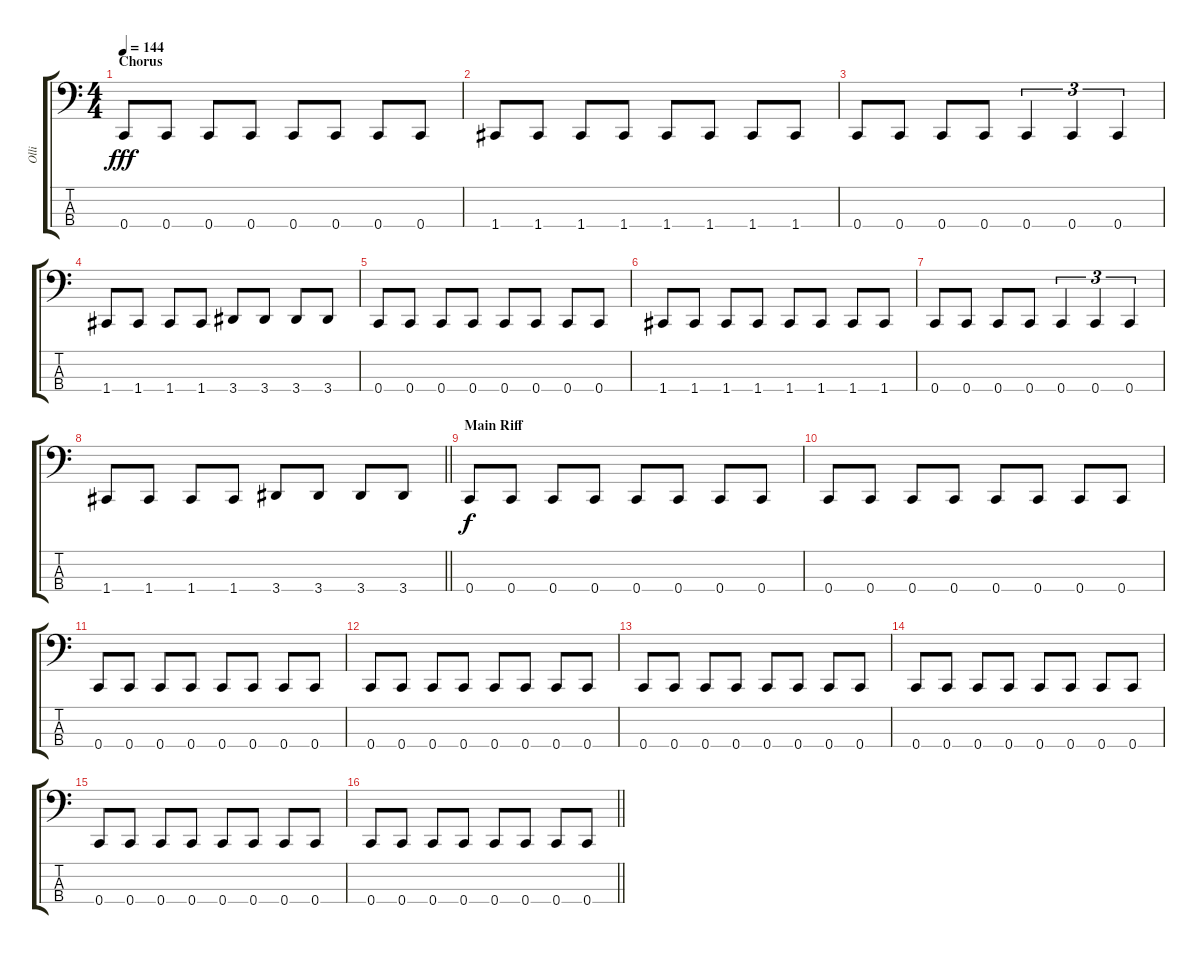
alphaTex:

\track ("Olli" "Olli") {instrument electricbassfinger}
\staff {score tabs}
\tuning (F2 C2 G1 C1) {hide}
\ts (4 4)
\section ("" "Chorus")
\tempo 144
\clef f4
\ks c
0.4.8{dy fff} 0.4.8 0.4.8 0.4.8 0.4.8 0.4.8 0.4.8 0.4.8 |
1.4.8 1.4.8 1.4.8 1.4.8 1.4.8 1.4.8 1.4.8 1.4.8 |
0.4.8 0.4.8 0.4.8 0.4.8 0.4.4{tu (3 2)} 0.4.4{tu (3 2)} 0.4.4{tu (3 2)} |
1.4.8 1.4.8 1.4.8 1.4.8 3.4.8 3.4.8 3.4.8 3.4.8 |
0.4.8 0.4.8 0.4.8 0.4.8 0.4.8 0.4.8 0.4.8 0.4.8 |
1.4.8 1.4.8 1.4.8 1.4.8 1.4.8 1.4.8 1.4.8 1.4.8 |
0.4.8 0.4.8 0.4.8 0.4.8 0.4.4{tu (3 2)} 0.4.4{tu (3 2)} 0.4.4{tu (3 2)} |
\barLineRight lightlight
1.4.8 1.4.8 1.4.8 1.4.8 3.4.8 3.4.8 3.4.8 3.4.8 |
\section ("" "Main Riff")
0.4.8{dy f} 0.4.8 0.4.8 0.4.8 0.4.8 0.4.8 0.4.8 0.4.8 |
0.4.8 0.4.8 0.4.8 0.4.8 0.4.8 0.4.8 0.4.8 0.4.8 |
0.4.8 0.4.8 0.4.8 0.4.8 0.4.8 0.4.8 0.4.8 0.4.8 |
0.4.8 0.4.8 0.4.8 0.4.8 0.4.8 0.4.8 0.4.8 0.4.8 |
0.4.8 0.4.8 0.4.8 0.4.8 0.4.8 0.4.8 0.4.8 0.4.8 |
0.4.8 0.4.8 0.4.8 0.4.8 0.4.8 0.4.8 0.4.8 0.4.8 |
0.4.8 0.4.8 0.4.8 0.4.8 0.4.8 0.4.8 0.4.8 0.4.8 |
\barLineRight lightlight
0.4.8 0.4.8 0.4.8 0.4.8 0.4.8 0.4.8 0.4.8 0.4.8
